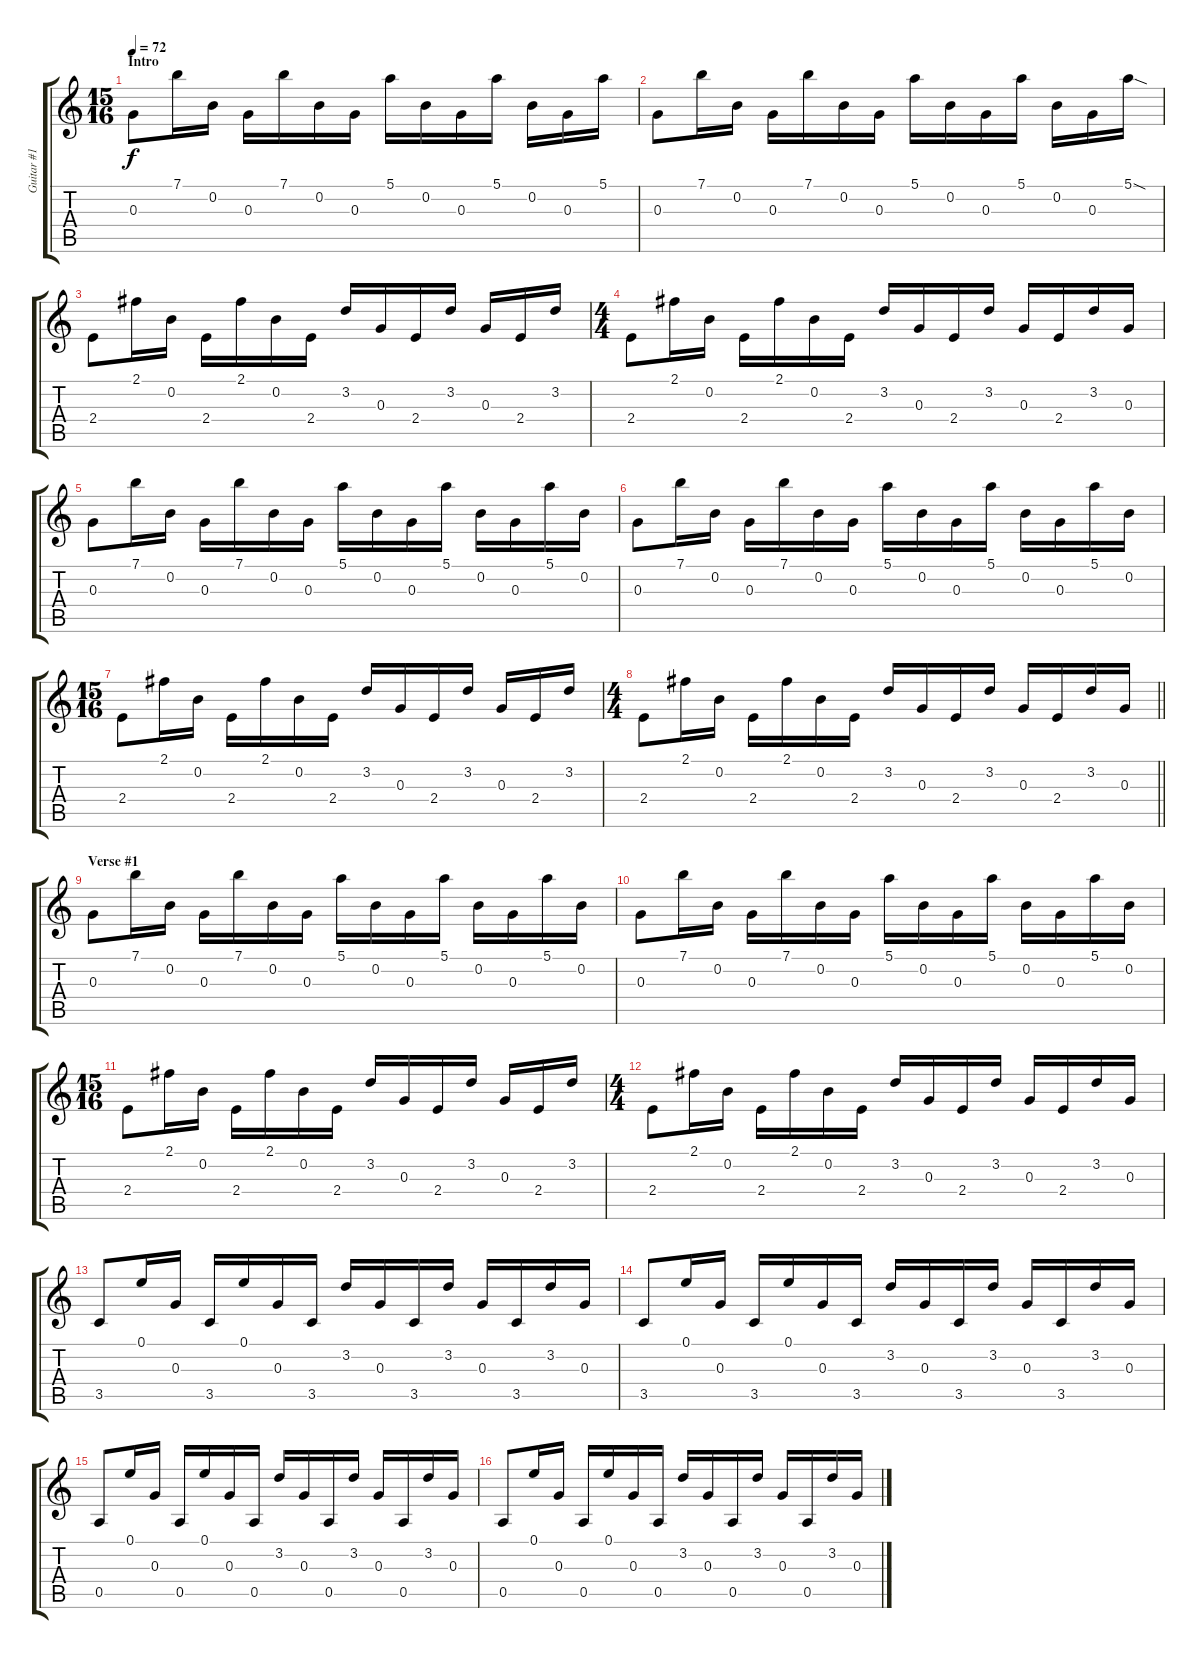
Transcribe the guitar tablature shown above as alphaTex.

\track ("Guitar #1" "Guitar #1") {instrument acousticguitarnylon}
\staff {score tabs}
\tuning (E4 B3 G3 D3 A2 E2) {hide}
\ts (15 16)
\section ("" "Intro")
\tempo 72
\clef g2
\ks c
0.3.8{dy f instrument acousticguitarnylon} 7.1.16 0.2.16 0.3.16 7.1.16 0.2.16 0.3.16 5.1.16 0.2.16 0.3.16 5.1.16 0.2.16 0.3.16 5.1.16 |
0.3.8 7.1.16 0.2.16 0.3.16 7.1.16 0.2.16 0.3.16 5.1.16 0.2.16 0.3.16 5.1.16 0.2.16 0.3.16 5.1{sod}.16 |
2.4.8 2.1.16 0.2.16 2.4.16 2.1.16 0.2.16 2.4.16 3.2.16 0.3.16 2.4.16 3.2.16 0.3.16 2.4.16 3.2.16 |
\ts (4 4)
2.4.8 2.1.16 0.2.16 2.4.16 2.1.16 0.2.16 2.4.16 3.2.16 0.3.16 2.4.16 3.2.16 0.3.16 2.4.16 3.2.16 0.3.16 |
0.3.8 7.1.16 0.2.16 0.3.16 7.1.16 0.2.16 0.3.16 5.1.16 0.2.16 0.3.16 5.1.16 0.2.16 0.3.16 5.1.16 0.2.16 |
0.3.8 7.1.16 0.2.16 0.3.16 7.1.16 0.2.16 0.3.16 5.1.16 0.2.16 0.3.16 5.1.16 0.2.16 0.3.16 5.1.16 0.2.16 |
\ts (15 16)
2.4.8 2.1.16 0.2.16 2.4.16 2.1.16 0.2.16 2.4.16 3.2.16 0.3.16 2.4.16 3.2.16 0.3.16 2.4.16 3.2.16 |
\ts (4 4)
\barLineRight lightlight
2.4.8 2.1.16 0.2.16 2.4.16 2.1.16 0.2.16 2.4.16 3.2.16 0.3.16 2.4.16 3.2.16 0.3.16 2.4.16 3.2.16 0.3.16 |
\section ("" "Verse #1")
0.3.8 7.1.16 0.2.16 0.3.16 7.1.16 0.2.16 0.3.16 5.1.16 0.2.16 0.3.16 5.1.16 0.2.16 0.3.16 5.1.16 0.2.16 |
0.3.8 7.1.16 0.2.16 0.3.16 7.1.16 0.2.16 0.3.16 5.1.16 0.2.16 0.3.16 5.1.16 0.2.16 0.3.16 5.1.16 0.2.16 |
\ts (15 16)
2.4.8 2.1.16 0.2.16 2.4.16 2.1.16 0.2.16 2.4.16 3.2.16 0.3.16 2.4.16 3.2.16 0.3.16 2.4.16 3.2.16 |
\ts (4 4)
2.4.8 2.1.16 0.2.16 2.4.16 2.1.16 0.2.16 2.4.16 3.2.16 0.3.16 2.4.16 3.2.16 0.3.16 2.4.16 3.2.16 0.3.16 |
3.5.8 0.1.16 0.3.16 3.5.16 0.1.16 0.3.16 3.5.16 3.2.16 0.3.16 3.5.16 3.2.16 0.3.16 3.5.16 3.2.16 0.3.16 |
3.5.8 0.1.16 0.3.16 3.5.16 0.1.16 0.3.16 3.5.16 3.2.16 0.3.16 3.5.16 3.2.16 0.3.16 3.5.16 3.2.16 0.3.16 |
0.5.8 0.1.16 0.3.16 0.5.16 0.1.16 0.3.16 0.5.16 3.2.16 0.3.16 0.5.16 3.2.16 0.3.16 0.5.16 3.2.16 0.3.16 |
0.5.8 0.1.16 0.3.16 0.5.16 0.1.16 0.3.16 0.5.16 3.2.16 0.3.16 0.5.16 3.2.16 0.3.16 0.5.16 3.2.16 0.3.16
